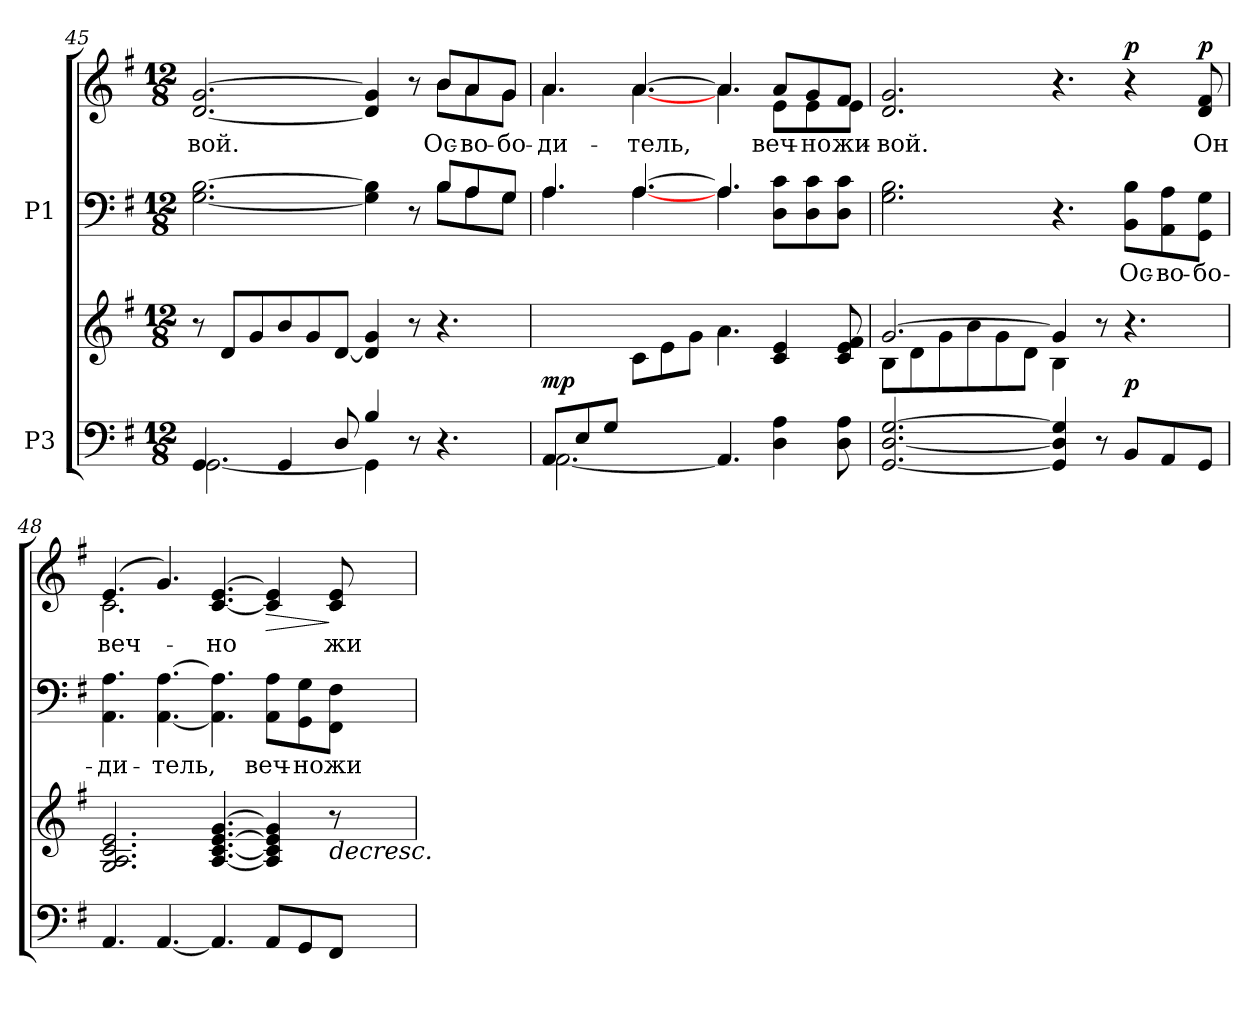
**kern	**kern	**dynam	**kern	**text	**kern	**text	**dynam
*part2	*part2	*part2	*part1	*part1	*part1	*part1	*part1
*staff4	*staff3	*staff3/4	*staff2	*staff2	*staff1	*staff1	*staff1/2
*I"P3	*	*	*I"P1	*	*	*	*
!!LO:LB:g=z
*clefF4	*clefG2	*	*clefF4	*	*clefG2	*	*
*k[f#]	*k[f#]	*	*k[f#]	*	*k[f#]	*	*
*G:	*G:	*	*G:	*	*G:	*	*
*M12/8	*M12/8	*	*M12/8	*	*M12/8	*	*
=45	=45	=45	=45	=45	=45	=45	=45
*^	*	*	*^	*	*	*	*
!	!	!	!	!	!	!	!	!LO:LY:b:color=#000000	!
*	*	*	*	*	*	*	*^	*	*
4.GGi/	[<2.GGi\	8r	.	[<2.Gi\ [>2.Bi	4.ryy	.	[<2.di/ [>2.gi	4.ryy	-вой.	.
.	.	8di/L	.	.	.	.	.	.	.	.
.	.	8gi/	.	.	.	.	.	.	.	.
4GGi/	.	8bi/	.	.	4.ryy	.	.	4.ryy	.	.
.	.	8gi/	.	.	.	.	.	.	.	.
8Di/	.	[<8di/J	.	.	.	.	.	.	.	.
4Bi/	4GGi\]	4di/] 4gi	.	4Gi\] 4Bi]	4.ryy	.	4di/] 4gi]	4.ryy	.	.
8r	2ryy	8r	.	8r	.	.	8r	.	.	mp mp
!	!	!	!	!	!	!	!	!	!LO:LY:b:color=#000000	!
4.r	.	4.r	.	8Bi/L	8Bi\L	.	8bi/L	8bi\L	Ос-	.
!	!	!	!	!	!	!	!	!	!LO:LY:b:color=#000000	!
.	.	.	.	8Ai/	8Ai\	.	8ai/	8ai\	-во-	.
!	!	!	!	!	!	!	!	!	!LO:LY:b:color=#000000	!
.	.	.	.	8Gi/J	8Gi\J	.	8gi/J	8gi\J	-бо-	.
=46	=46	=46	=46	=46	=46	=46	=46	=46	=46	=46
*	*	*^	*	*	*	*	*	*	*	*
!	!	!	!	!	!	!	!	!	!	!LO:LY:b:color=#000000	!
8AAi/L	[<2.AAi\	2.ryy	4.ryy	mp	4.Ai/	4.Ai\	.	4.ai/	4.ai\	-ди-	.
8Ei/	.	.	.	.	.	.	.	.	.	.	.
8Gi/J	.	.	.	.	.	.	.	.	.	.	.
!	!	!	!	!	!	!	!	!	!	!LO:LY:b:color=#000000	!
2.ryy	.	.	8ci\L	.	[>4.Ai/	[<4.Ai\	.	[>4.ai/	[<4.ai\	-тель,	.
.	.	.	8ei\	.	.	.	.	.	.	.	.
.	.	.	8gi\J	.	.	.	.	.	.	.	.
.	4.AAi/]	4.ryy	4.ai\	.	4.Ai/]	4.Ai\	.	4.ai/]	4.ai\	.	.
!	!	!	!	!	!	!	!	!	!	!LO:LY:b:color=#000000	!
4Di\ 4Ai	4.ryy	4ci/ 4ei	4.ryy	.	8Di\ 8ciL	4.ryy	.	8ai/L	8ei\L	веч-	.
!	!	!	!	!	!	!	!	!	!	!LO:LY:b:color=#000000	!
.	.	.	.	.	8Di\ 8ci	.	.	8gi/	8ei\	-но	.
!	!	!	!	!	!	!	!	!	!	!LO:LY:b:color=#000000	!
8Di\ 8Ai	.	8ci/ 8ei 8f#i	.	.	8Di\ 8ciJ	.	.	8f#i/J	8ei\J	жи-	.
*	*	*	*	*	*v	*v	*	*	*	*	*
*v	*v	*	*	*	*	*	*v	*v	*	*
!!LO:LB:g=z
=47	=47	=47	=47	=47	=47	=47	=47	=47
*	*	*	*	*	*	*^	*	*
!	!	!	!	!	!	!	!	!LO:LY:b:color=#000000	!
*	*	*	*	*	*	*v	*v	*	*
[<2.GGi/ [<2.Di [>2.Gi	[>2.gi/	8Bi\L	.	2.Gi\ 2.Bi	.	2.di/ 2.gi	-вой.	.
.	.	8di\	.	.	.	.	.	.
.	.	8gi\	.	.	.	.	.	.
.	.	8bi\	.	.	.	.	.	.
.	.	8gi\	.	.	.	.	.	.
.	.	8di\J	.	.	.	.	.	.
4GGi/] 4Di] 4Gi]	4gi/]	4Bi\	.	4.r	.	4.r	.	.
8r	8r	2ryy	.	.	.	.	.	.
!	!	!	!	!	!LO:LY:a:color=#000000	!	!	!
8BBi/L	4.r	.	p	8BBi\ 8BiL	Ос-	4r	.	p
!	!	!	!	!	!LO:LY:a:color=#000000	!	!	!
8AAi/	.	.	.	8AAi\ 8Ai	-во-	.	.	.
!	!	!	!	!	!LO:LY:a:color=#000000	!	!	!
!	!	!	!	!	!	!	!LO:LY:b:color=#000000	!
8GGi/J	.	.	.	8GGi\ 8GiJ	-бо-	8di/ 8f#i	Он	p
*	*v	*v	*	*	*	*	*	*
=48	=48	=48	=48	=48	=48	=48	=48
!	!	!	!	!LO:LY:a:color=#000000	!	!	!
!	!	!	!	!	!	!LO:LY:b:color=#000000	!
*	*	*	*	*	*^	*	*
4.AAi/	2.Gi/ 2.Ai 2.ci 2.ei	.	4.AAi\ 4.Ai	-ди-	(4.ei/	2.ci\	веч-	.
!	!	!	!	!LO:LY:a:color=#000000	!	!	!	!
[<4.AAi/	.	]	[<4.AAi\ [>4.Ai	-тель,	4.gi/)	.	.	.
!	!	!	!	!	!	!	!LO:LY:b:color=#000000	!
4.AAi/]	[<4.Ai/ [<4.ci [>4.ei [>4.gi	.	4.AAi\] 4.Ai]	.	[<4.ci/ [>4.ei	2.ryy	-но	.
!	!	!	!	!LO:LY:a:color=#000000	!	!	!	!LO:HP:b
8AAi/L	4Ai/] 4ci] 4ei] 4gi]	.	8AAi\ 8AiL	веч-	4ci/] 4ei]	.	.	>
!	!	!	!	!LO:LY:a:color=#000000	!	!	!	!
8GGi/	.	.	8GGi\ 8Gi	-но	.	.	.	.
!	!	!LO:HP:b	!	!	!	!	!	!
!	!	!	!	!LO:LY:a:color=#000000	!	!	!	!
!	!	!	!	!	!	!	!LO:LY:b:color=#000000	!
8FF#i/J	8r	>	8FF#i\ 8F#iJ	жи-	8ci/ 8ei	.	жи-	]
*	*	*	*	*	*v	*v	*	*
=	=	=	=	=	=	=	=
*-	*-	*-	*-	*-	*-	*-	*-
